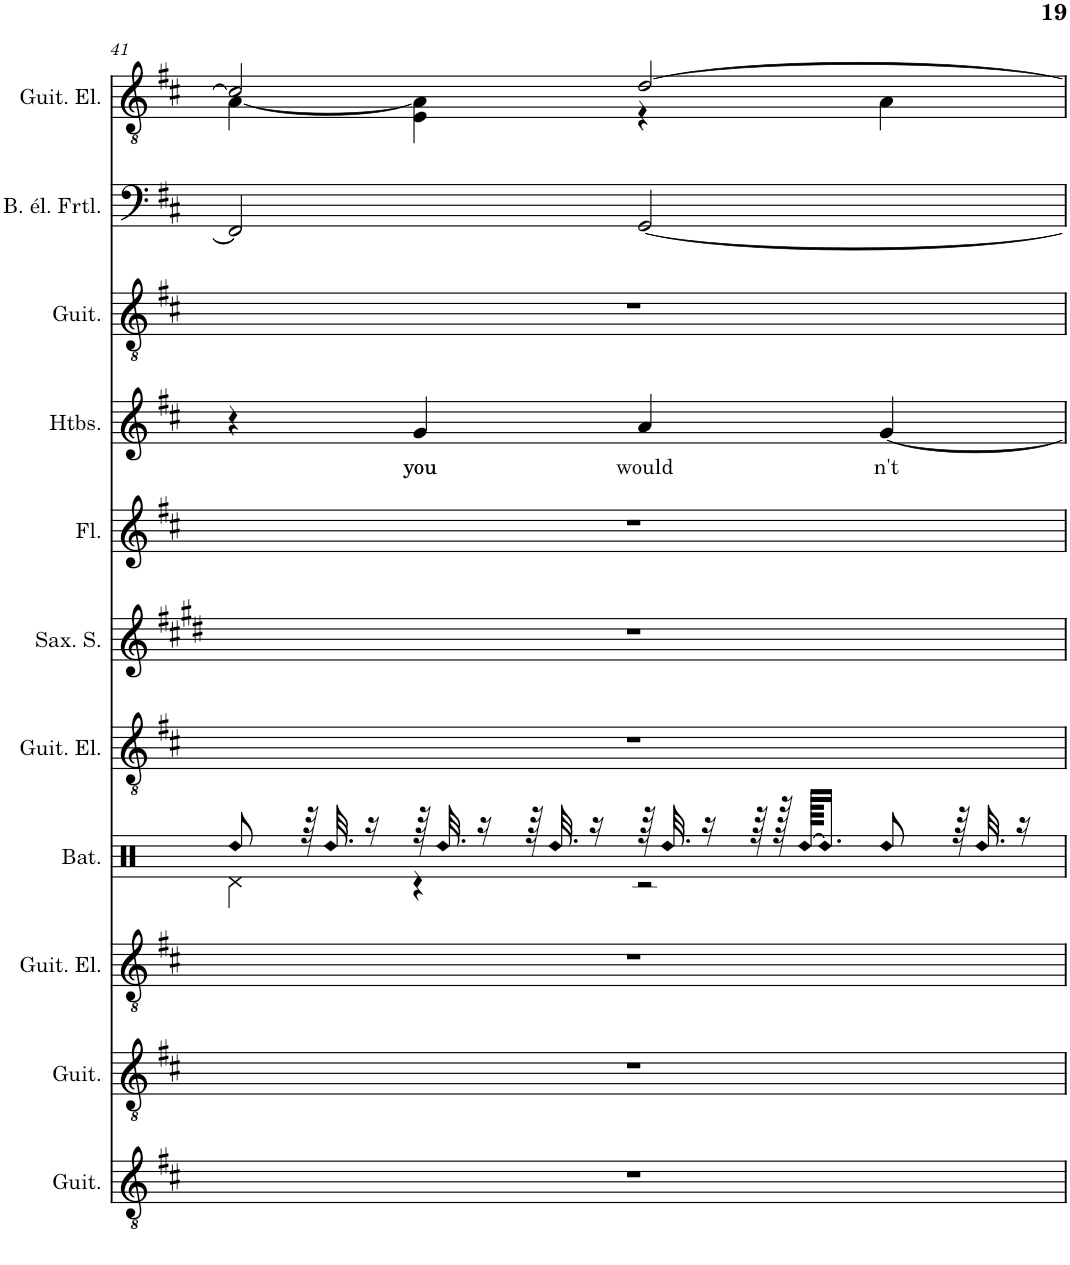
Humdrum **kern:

**kern	**kern	**kern	**kern	**kern	**kern	**kern	**kern	**text	**kern	**kern	**kern
*part11	*part10	*part9	*part8	*part7	*part6	*part5	*part4	*part4	*part3	*part2	*part1
*staff11	*staff10	*staff9	*staff8	*staff7	*staff6	*staff5	*staff4	*staff4	*staff3	*staff2	*staff1
*I"Guitare acoustique	*I"Guitare acoustique	*I"Guitare électrique	*I"Batterie	*I"Guitare électrique	*I"Saxophone Soprano	*I"Flûte	*I"Hautbois	*	*I"Guitare acoustique	*I"Basse électrique fretless	*I"Guitare électrique
*I'Guit.	*I'Guit.	*I'Guit. El.	*I'Bat.	*I'Guit. El.	*I'Sax. S.	*I'Fl.	*I'Htbs.	*	*I'Guit.	*I'B. él. Frtl.	*I'Guit. El.
!!LO:PB:g=z
*clefGv2	*clefGv2	*clefGv2	*clefX	*clefGv2	*clefG2	*clefG2	*clefG2	*	*clefGv2	*clefF4	*clefGv2
*	*	*	*	*	*Trd1c2	*	*	*	*	*Trd7c12	*
*k[f#c#]	*k[f#c#]	*k[f#c#]	*k[]	*k[f#c#]	*k[f#c#g#d#]	*k[f#c#]	*k[f#c#]	*	*k[f#c#]	*k[f#c#]	*k[f#c#]
*M4/4	*M4/4	*M4/4	*M4/4	*M4/4	*M4/4	*M4/4	*M4/4	*	*M4/4	*M4/4	*M4/4
=41	=41	=41	=41	=41	=41	=41	=41	=41	=41	=41	=41
!	!	!	!LO:N:head=diamond	!	!	!	!	!	!	!	!
*	*	*	*^	*	*	*	*	*	*	*	*^
1r	1r	1r	8Rdd/	4Rd\	1r	1r	1r	4r	.	1r	2FF#/]	2c#/]	[4A\
.	.	.	64r	.	.	.	.	.	.	.	.	.	.
!	!	!	!LO:N:head=diamond	!	!	!	!	!	!	!	!	!	!
.	.	.	32.Rdd/	.	.	.	.	.	.	.	.	.	.
.	.	.	16r	.	.	.	.	.	.	.	.	.	.
!	!	!	!	!	!	!	!	!	!LO:LY:b	!	!	!	!
.	.	.	64r	4r	.	.	.	4g/	you	.	.	.	4E\ 4A\]
!	!	!	!LO:N:head=diamond	!	!	!	!	!	!	!	!	!	!
.	.	.	32.Rdd/	.	.	.	.	.	.	.	.	.	.
.	.	.	16r	.	.	.	.	.	.	.	.	.	.
.	.	.	64r	.	.	.	.	.	.	.	.	.	.
!	!	!	!LO:N:head=diamond	!	!	!	!	!	!	!	!	!	!
.	.	.	32.Rdd/	.	.	.	.	.	.	.	.	.	.
.	.	.	16r	.	.	.	.	.	.	.	.	.	.
!	!	!	!	!	!	!	!	!	!LO:LY:b	!	!	!	!
.	.	.	64r	2r	.	.	.	4a/	would	.	[2GG/	[2d/	4r
!	!	!	!LO:N:head=diamond	!	!	!	!	!	!	!	!	!	!
.	.	.	32.Rdd/	.	.	.	.	.	.	.	.	.	.
.	.	.	16r	.	.	.	.	.	.	.	.	.	.
.	.	.	64r	.	.	.	.	.	.	.	.	.	.
.	.	.	128r	.	.	.	.	.	.	.	.	.	.
!	!	!	!LO:N:head=diamond	!	!	!	!	!	!	!	!	!	!
.	.	.	[128Rdd/KKKLL	.	.	.	.	.	.	.	.	.	.
!	!	!	!LO:N:head=diamond	!	!	!	!	!	!	!	!	!	!
.	.	.	16.Rdd/JJ]	.	.	.	.	.	.	.	.	.	.
!	!	!	!LO:N:head=diamond	!	!	!	!	!	!LO:LY:b	!	!	!	!
.	.	.	8Rdd/	.	.	.	.	[4g/	n't	.	.	.	4A\
.	.	.	64r	.	.	.	.	.	.	.	.	.	.
!	!	!	!LO:N:head=diamond	!	!	!	!	!	!	!	!	!	!
.	.	.	32.Rdd/	.	.	.	.	.	.	.	.	.	.
.	.	.	16r	.	.	.	.	.	.	.	.	.	.
*	*	*	*v	*v	*	*	*	*	*	*	*	*v	*v
=	=	=	=	=	=	=	=	=	=	=	=
*-	*-	*-	*-	*-	*-	*-	*-	*-	*-	*-	*-
